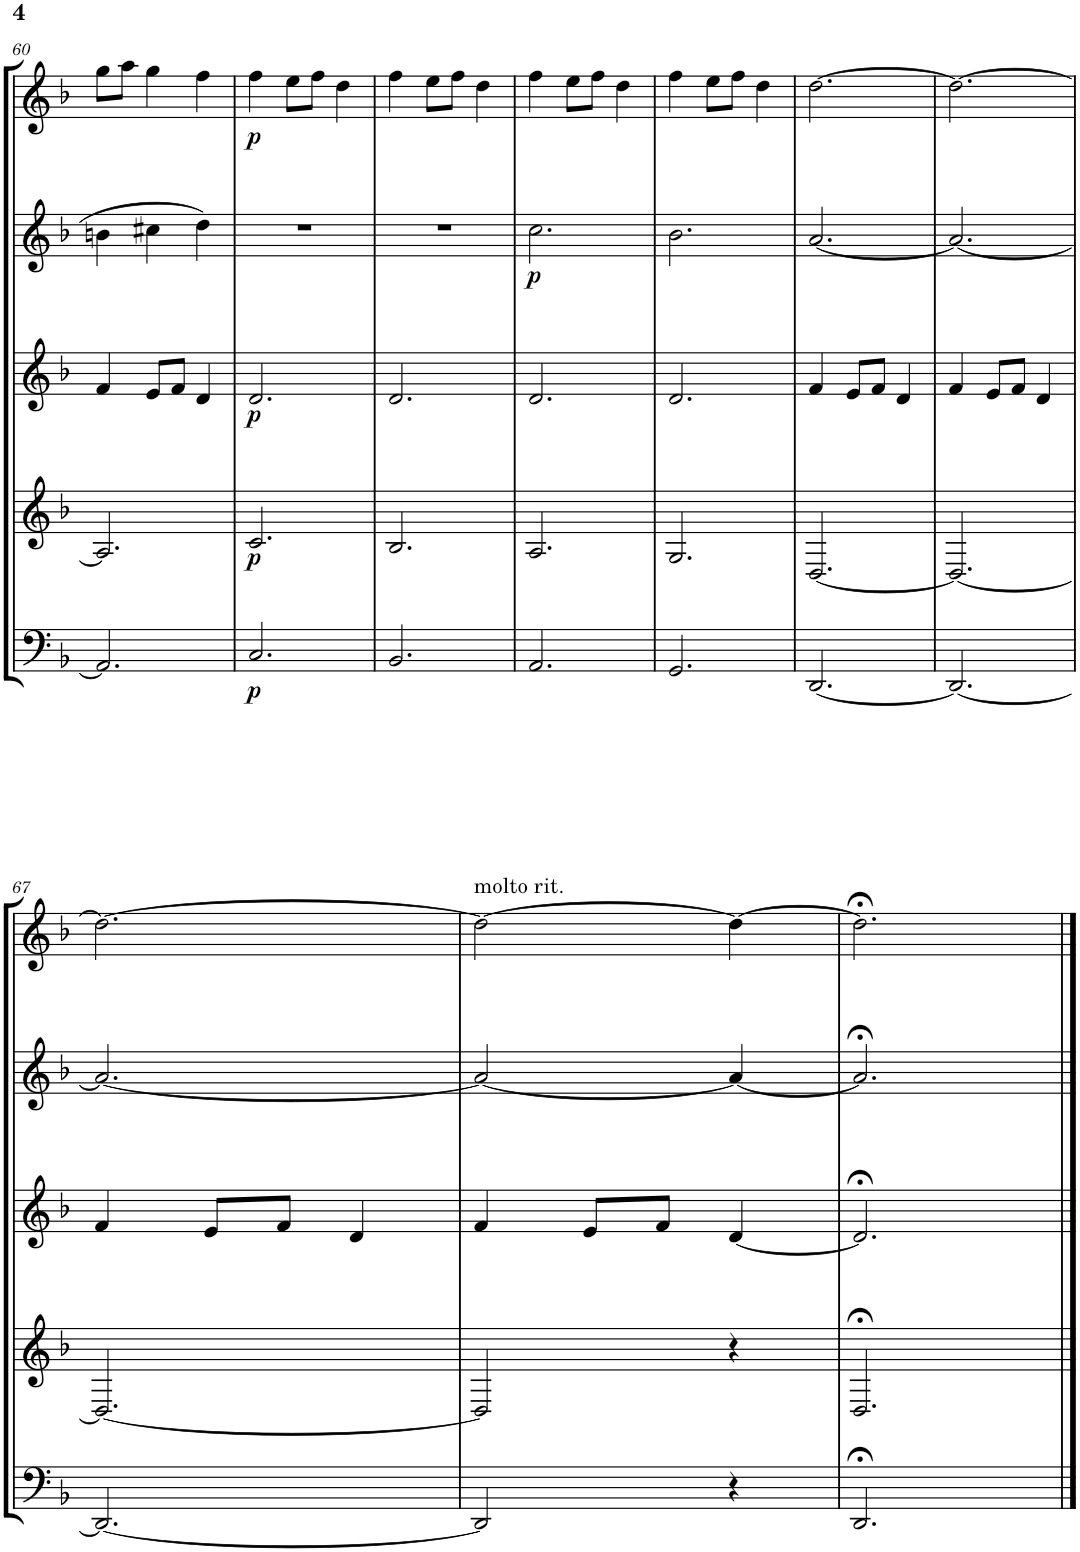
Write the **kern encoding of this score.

**kern	**dynam	**kern	**dynam	**kern	**dynam	**kern	**dynam	**kern	**dynam
*part5	*part5	*part4	*part4	*part3	*part3	*part2	*part2	*part1	*part1
*staff5	*staff5	*staff4	*staff4	*staff3	*staff3	*staff2	*staff2	*staff1	*staff1
*I"Bassoon	*	*I"Horn in F	*	*I"Bb Clarinet	*	*I"Oboe	*	*I"Flute	*
*I'Bsn	*	*I'Hn	*	*I'Cl	*	*I'Ob	*	*I'Fl	*
!!LO:PB:g=z
*clefF4	*	*clefG2	*	*clefG2	*	*clefG2	*	*clefG2	*
*	*	*ITrd4c7	*	*ITrd1c2	*	*	*	*	*
*k[b-]	*	*k[b-]	*	*k[b-]	*	*k[b-]	*	*k[b-]	*
*M3/4	*	*M3/4	*	*M3/4	*	*M3/4	*	*M3/4	*
=60	=60	=60	=60	=60	=60	=60	=60	=60	=60
2.AA/]	.	2.A/]	.	4f/	.	4bn\	.	8gg\L	.
.	.	.	.	.	.	.	.	8aa\J	.
.	.	.	.	8e/L	.	4cc#X\	.	4gg\	.
.	.	.	.	8f/J	.	.	.	.	.
.	.	.	.	4d/	.	4dd\	.	4ff\	.
=61	=61	=61	=61	=61	=61	=61	=61	=61	=61
!	!LO:DY:b	!	!LO:DY:b	!	!LO:DY:b	!	!	!	!LO:DY:b
2.C/	p	2.c/	p	2.d/	p	2.r	.	4ff\	p
.	.	.	.	.	.	.	.	8ee\L	.
.	.	.	.	.	.	.	.	8ff\J	.
.	.	.	.	.	.	.	.	4dd\	.
=62	=62	=62	=62	=62	=62	=62	=62	=62	=62
2.BB-/	.	2.B-/	.	2.d/	.	2.r	.	4ff\	.
.	.	.	.	.	.	.	.	8ee\L	.
.	.	.	.	.	.	.	.	8ff\J	.
.	.	.	.	.	.	.	.	4dd\	.
=63	=63	=63	=63	=63	=63	=63	=63	=63	=63
!	!	!	!	!	!	!	!LO:DY:b	!	!
2.AA/	.	2.A/	.	2.d/	.	2.cc\	p	4ff\	.
.	.	.	.	.	.	.	.	8ee\L	.
.	.	.	.	.	.	.	.	8ff\J	.
.	.	.	.	.	.	.	.	4dd\	.
=64	=64	=64	=64	=64	=64	=64	=64	=64	=64
2.GG/	.	2.G/	.	2.d/	.	2.b-\	.	4ff\	.
.	.	.	.	.	.	.	.	8ee\L	.
.	.	.	.	.	.	.	.	8ff\J	.
.	.	.	.	.	.	.	.	4dd\	.
=65	=65	=65	=65	=65	=65	=65	=65	=65	=65
[2.DD/	.	[2.D/	.	4f/	.	[2.a/	.	[2.dd\	.
.	.	.	.	8e/L	.	.	.	.	.
.	.	.	.	8f/J	.	.	.	.	.
.	.	.	.	4d/	.	.	.	.	.
=66	=66	=66	=66	=66	=66	=66	=66	=66	=66
2.DD/_	.	2.D/_	.	4f/	.	2.a/_	.	2.dd\_	.
.	.	.	.	8e/L	.	.	.	.	.
.	.	.	.	8f/J	.	.	.	.	.
.	.	.	.	4d/	.	.	.	.	.
!!LO:LB:g=z
=67	=67	=67	=67	=67	=67	=67	=67	=67	=67
2.DD/_	.	2.D/_	.	4f/	.	2.a/_	.	2.dd\_	.
.	.	.	.	8e/L	.	.	.	.	.
.	.	.	.	8f/J	.	.	.	.	.
.	.	.	.	4d/	.	.	.	.	.
=68	=68	=68	=68	=68	=68	=68	=68	=68	=68
!	!	!	!	!	!	!	!	!LO:TX:a:t=molto rit.	!
2DD/]	.	2D/]	.	4f/	.	2a/_	.	2dd\_	.
.	.	.	.	8e/L	.	.	.	.	.
.	.	.	.	8f/J	.	.	.	.	.
4r	.	4r	.	[4d/	.	4a/_	.	4dd\_	.
=69	=69	=69	=69	=69	=69	=69	=69	=69	=69
2.DD;</	.	2.D;</	.	2.d;</]	.	2.a;</]	.	2.dd;<\]	.
==	==	==	==	==	==	==	==	==	==
*-	*-	*-	*-	*-	*-	*-	*-	*-	*-
